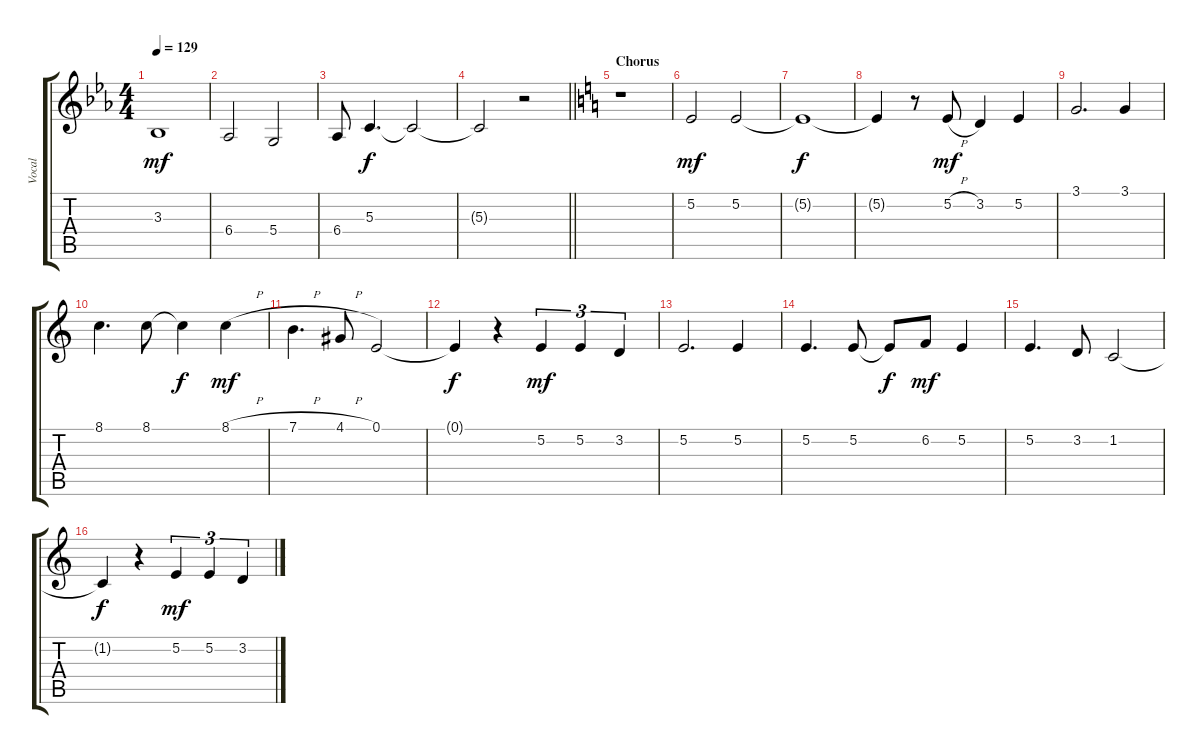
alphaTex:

\track ("Vocal" "Vocal") {instrument tenorsax}
\staff {score tabs}
\tuning (E4 B3 G3 D3 A2 E2) {hide}
\ts (4 4)
\tempo 129
\clef g2
\ks eb
3.3.1{dy mf} |
6.4.2 5.4.2 |
6.4.8 5.3.4{d dy f} 5.3{t}.2 |
\barLineRight lightlight
5.3{t}.2 r.2 |
\section ("" "Chorus")
\ks c
r.1 |
5.2.2{dy mf} 5.2.2 |
5.2{t}.1{dy f} |
5.2{t}.4 r.8 5.2{h}.8{dy mf} 3.2.4 5.2.4 |
3.1.2{d} 3.1.4 |
8.1.4{d} 8.1.8 8.1{t}.4{dy f} 8.1{h}.4{dy mf} |
7.1{h}.4{d} 4.1{h}.8 0.1.2 |
0.1{t}.4{dy f} r.4 5.2.4{tu (3 2) dy mf} 5.2.4{tu (3 2)} 3.2.4{tu (3 2)} |
5.2.2{d} 5.2.4 |
5.2.4{d} 5.2.8 5.2{t}.8{dy f} 6.2.8{dy mf} 5.2.4 |
5.2.4{d} 3.2.8 1.2.2 |
1.2{t}.4{dy f} r.4 5.2.4{tu (3 2) dy mf} 5.2.4{tu (3 2)} 3.2.4{tu (3 2)}
